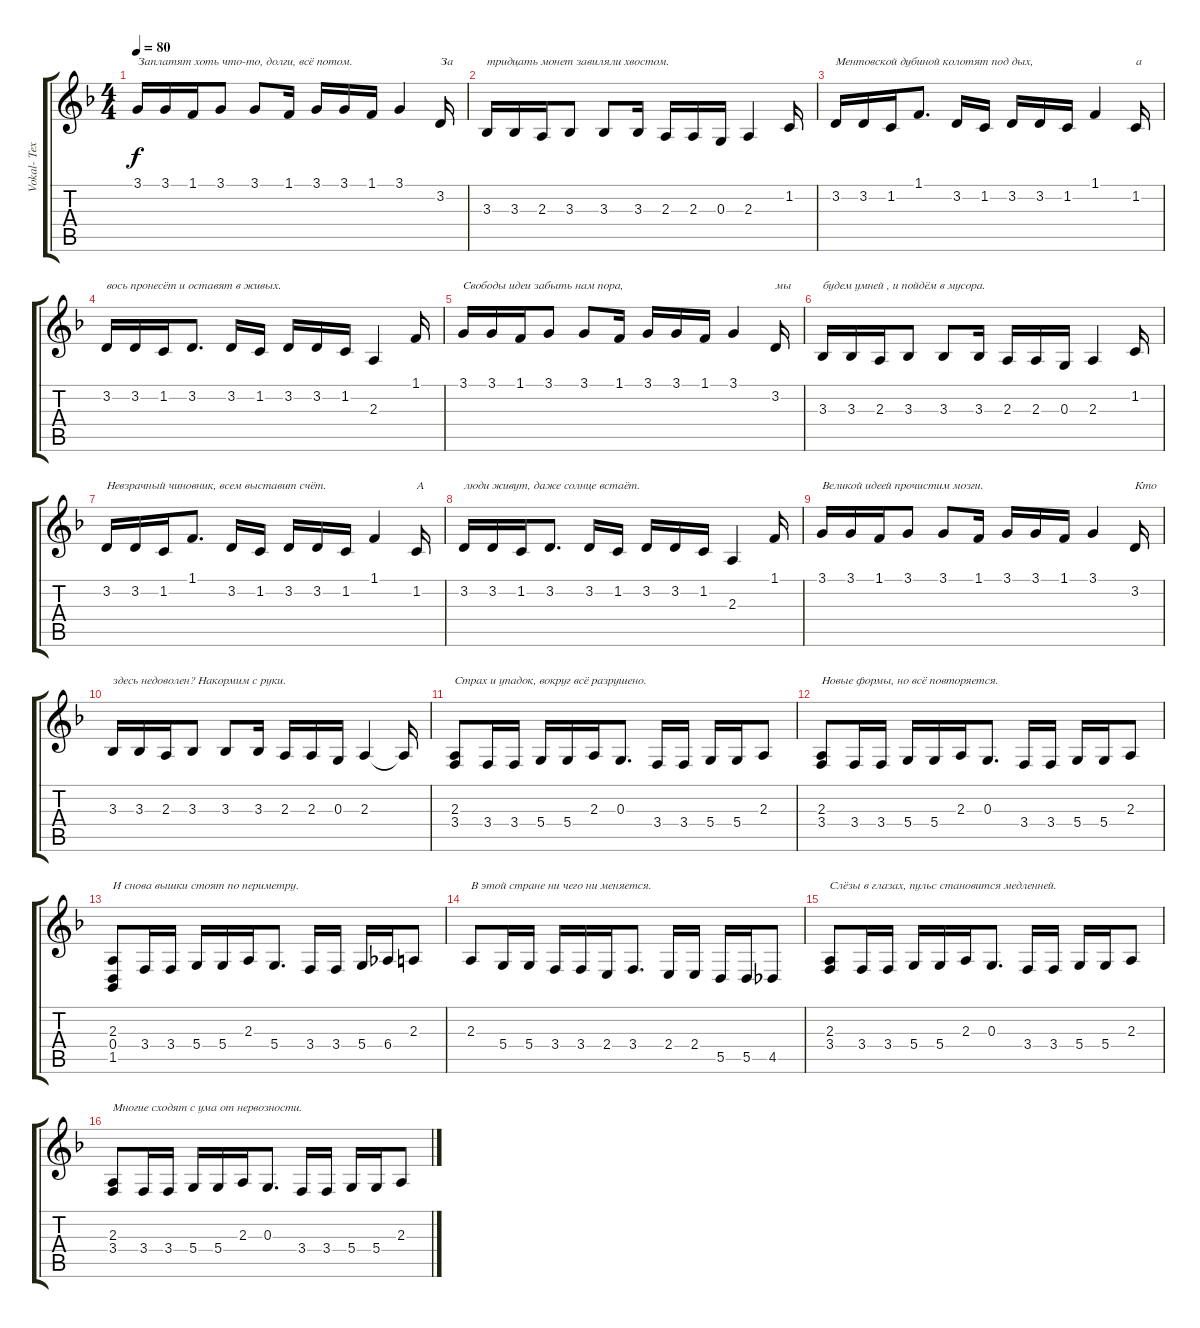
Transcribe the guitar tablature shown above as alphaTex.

\track ("Vokal- Text" "Vokal- Tex") {instrument koto}
\staff {score tabs}
\tuning (E4 B3 G3 D3 A2 E2) {hide}
\ts (4 4)
\tempo 80
\clef g2
\ks dminor
3.1.16{txt "Заплатят хоть что-то, долги, всё потом." dy f} 3.1.16 1.1.16 3.1.8 3.1.8 1.1.16 3.1.16 3.1.16 1.1.16 3.1.4 3.2.16{txt "За"} |
3.3.16{txt "тридцать монет завиляли хвостом."} 3.3.16 2.3.16 3.3.8 3.3.8 3.3.16 2.3.16 2.3.16 0.3.16 2.3.4 1.2.16 |
3.2.16{txt "Ментовской дубиной колотят под дых, "} 3.2.16 1.2.16 1.1.8{d} 3.2.16 1.2.16 3.2.16 3.2.16 1.2.16 1.1.4 1.2.16{txt "а"} |
3.2.16{txt "вось пронесёт и оставят в живых."} 3.2.16 1.2.16 3.2.8{d} 3.2.16 1.2.16 3.2.16 3.2.16 1.2.16 2.3.4 1.1.16 |
3.1.16{txt "Свободы идеи забыть нам пора,"} 3.1.16 1.1.16 3.1.8 3.1.8 1.1.16 3.1.16 3.1.16 1.1.16 3.1.4 3.2.16{txt "мы"} |
3.3.16{txt "будем умней , и пойдём в мусора."} 3.3.16 2.3.16 3.3.8 3.3.8 3.3.16 2.3.16 2.3.16 0.3.16 2.3.4 1.2.16 |
3.2.16{txt "Невзрачный чиновник, всем выставит счёт."} 3.2.16 1.2.16 1.1.8{d} 3.2.16 1.2.16 3.2.16 3.2.16 1.2.16 1.1.4 1.2.16{txt "А"} |
3.2.16{txt "люди живут, даже солнце встаёт."} 3.2.16 1.2.16 3.2.8{d} 3.2.16 1.2.16 3.2.16 3.2.16 1.2.16 2.3.4 1.1.16 |
3.1.16{txt "Великой идеей прочистим мозги."} 3.1.16 1.1.16 3.1.8 3.1.8 1.1.16 3.1.16 3.1.16 1.1.16 3.1.4 3.2.16{txt "Кто"} |
3.3.16{txt "здесь недоволен? Накормим с руки."} 3.3.16 2.3.16 3.3.8 3.3.8 3.3.16 2.3.16 2.3.16 0.3.16 2.3.4 2.3{t}.16 |
(2.3 3.4).8{txt "Страх и упадок, вокруг всё разрушено."} 3.4.16 3.4.16 5.4.16 5.4.16 2.3.16 0.3.8{d} 3.4.16 3.4.16 5.4.16 5.4.16 2.3.8 |
(2.3 3.4).8{txt "Новые формы, но всё повторяется."} 3.4.16 3.4.16 5.4.16 5.4.16 2.3.16 0.3.8{d} 3.4.16 3.4.16 5.4.16 5.4.16 2.3.8 |
(2.3 0.4 1.5).8{txt "И снова вышки стоят по периметру."} 3.4.16 3.4.16 5.4.16 5.4.16 2.3.16 5.4.8{d} 3.4.16 3.4.16 5.4.16 6.4.16 2.3.8 |
2.3.8{txt "В этой стране ни чего ни меняется."} 5.4.16 5.4.16 3.4.16 3.4.16 2.4.16 3.4.8{d} 2.4.16 2.4.16 5.5.16 5.5.16 4.5.8 |
(2.3 3.4).8{txt "Слёзы в глазах, пульс становится медленней."} 3.4.16 3.4.16 5.4.16 5.4.16 2.3.16 0.3.8{d} 3.4.16 3.4.16 5.4.16 5.4.16 2.3.8 |
(2.3 3.4).8{txt "Многие сходят с ума от нервозности."} 3.4.16 3.4.16 5.4.16 5.4.16 2.3.16 0.3.8{d} 3.4.16 3.4.16 5.4.16 5.4.16 2.3.8
